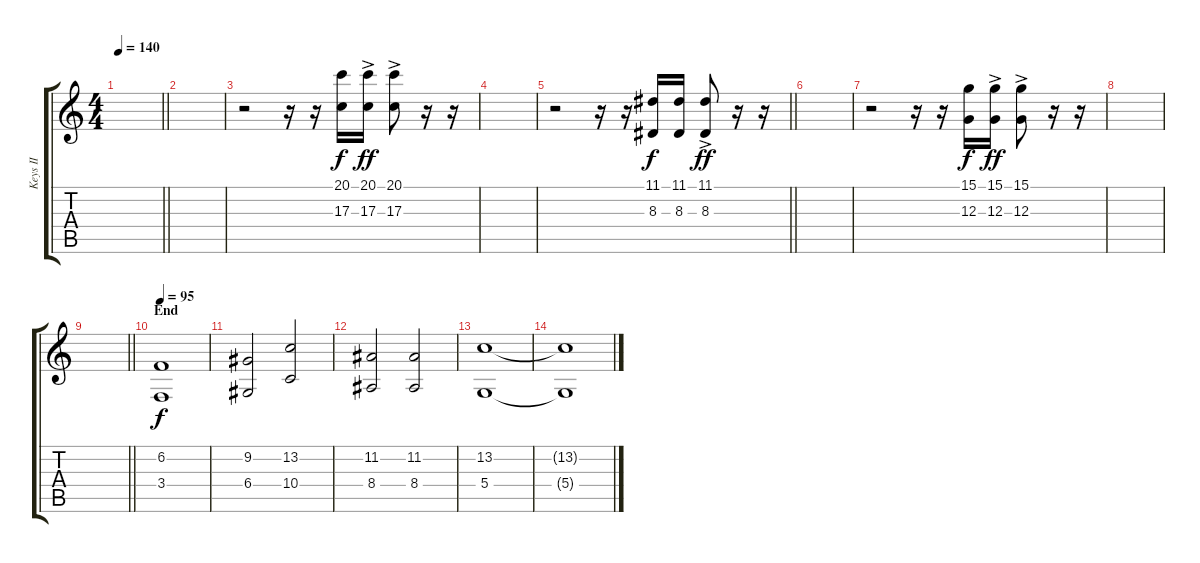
\track ("Keys II" "Keys II") {instrument pad4choir}
\staff {score tabs}
\tuning (E4 B3 G3 D3 A2 E2) {hide}
\ts (4 4)
\tempo 140
\clef g2
\barLineRight lightlight
\ks c
|
\section ("" "")
|
r.2{volume 10} r.16 r.16 (20.1 17.3).16 (20.1{ac} 17.3).16{dy ff} (20.1{ac} 17.3).8 r.16 r.16 |
|
\barLineRight lightlight
r.2 r.16 r.16 (11.1 8.3).16{dy f} (11.1 8.3).16 (11.1{ac} 8.3).8{dy ff} r.16 r.16 |
\section ("" "")
|
r.2 r.16 r.16 (15.1 12.3).16{dy f} (15.1{ac} 12.3).16{dy ff} (15.1{ac} 12.3).8 r.16 r.16 |
|
\barLineRight lightlight
|
\section ("" "End")
\tempo 95
(6.2 3.4).1{dy f} |
(9.2 6.4).2 (13.2 10.4).2 |
(11.2 8.4).2 (11.2 8.4).2 |
(13.2 5.4).1 |
(13.2{t} 5.4{t}).1
